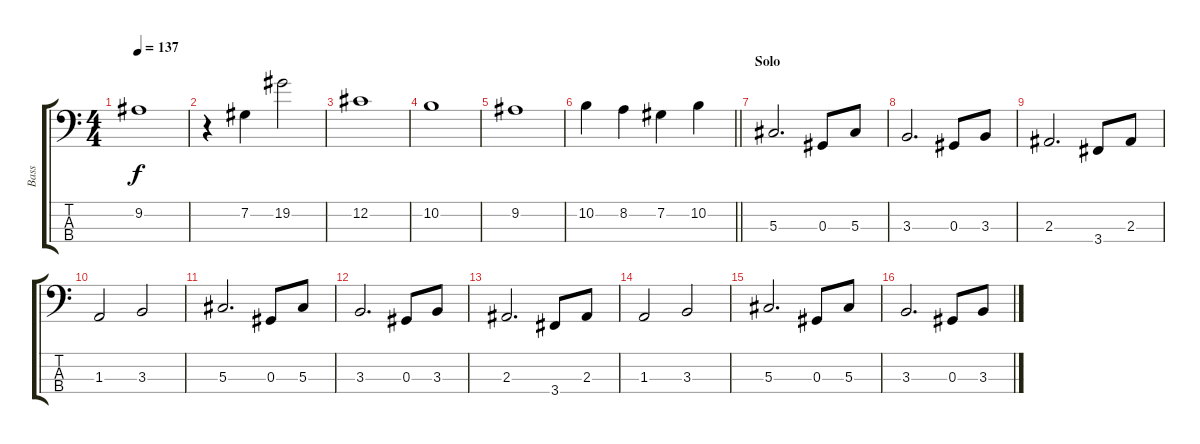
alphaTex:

\track ("Bass" "Bass") {instrument electricbassfinger}
\staff {score tabs}
\tuning (Gb2 Db2 Ab1 Eb1) {hide}
\ts (4 4)
\tempo 137
\clef f4
\ks c
9.2.1{dy f} |
r.4 7.2.4 19.2.2 |
12.2.1 |
10.2.1 |
9.2.1 |
\barLineRight lightlight
10.2.4 8.2.4 7.2.4 10.2.4 |
\section ("" "Solo")
5.3.2{d} 0.3.8 5.3.8 |
3.3.2{d} 0.3.8 3.3.8 |
2.3.2{d} 3.4.8 2.3.8 |
1.3.2 3.3.2 |
5.3.2{d} 0.3.8 5.3.8 |
3.3.2{d} 0.3.8 3.3.8 |
2.3.2{d} 3.4.8 2.3.8 |
1.3.2 3.3.2 |
5.3.2{d} 0.3.8 5.3.8 |
3.3.2{d} 0.3.8 3.3.8
